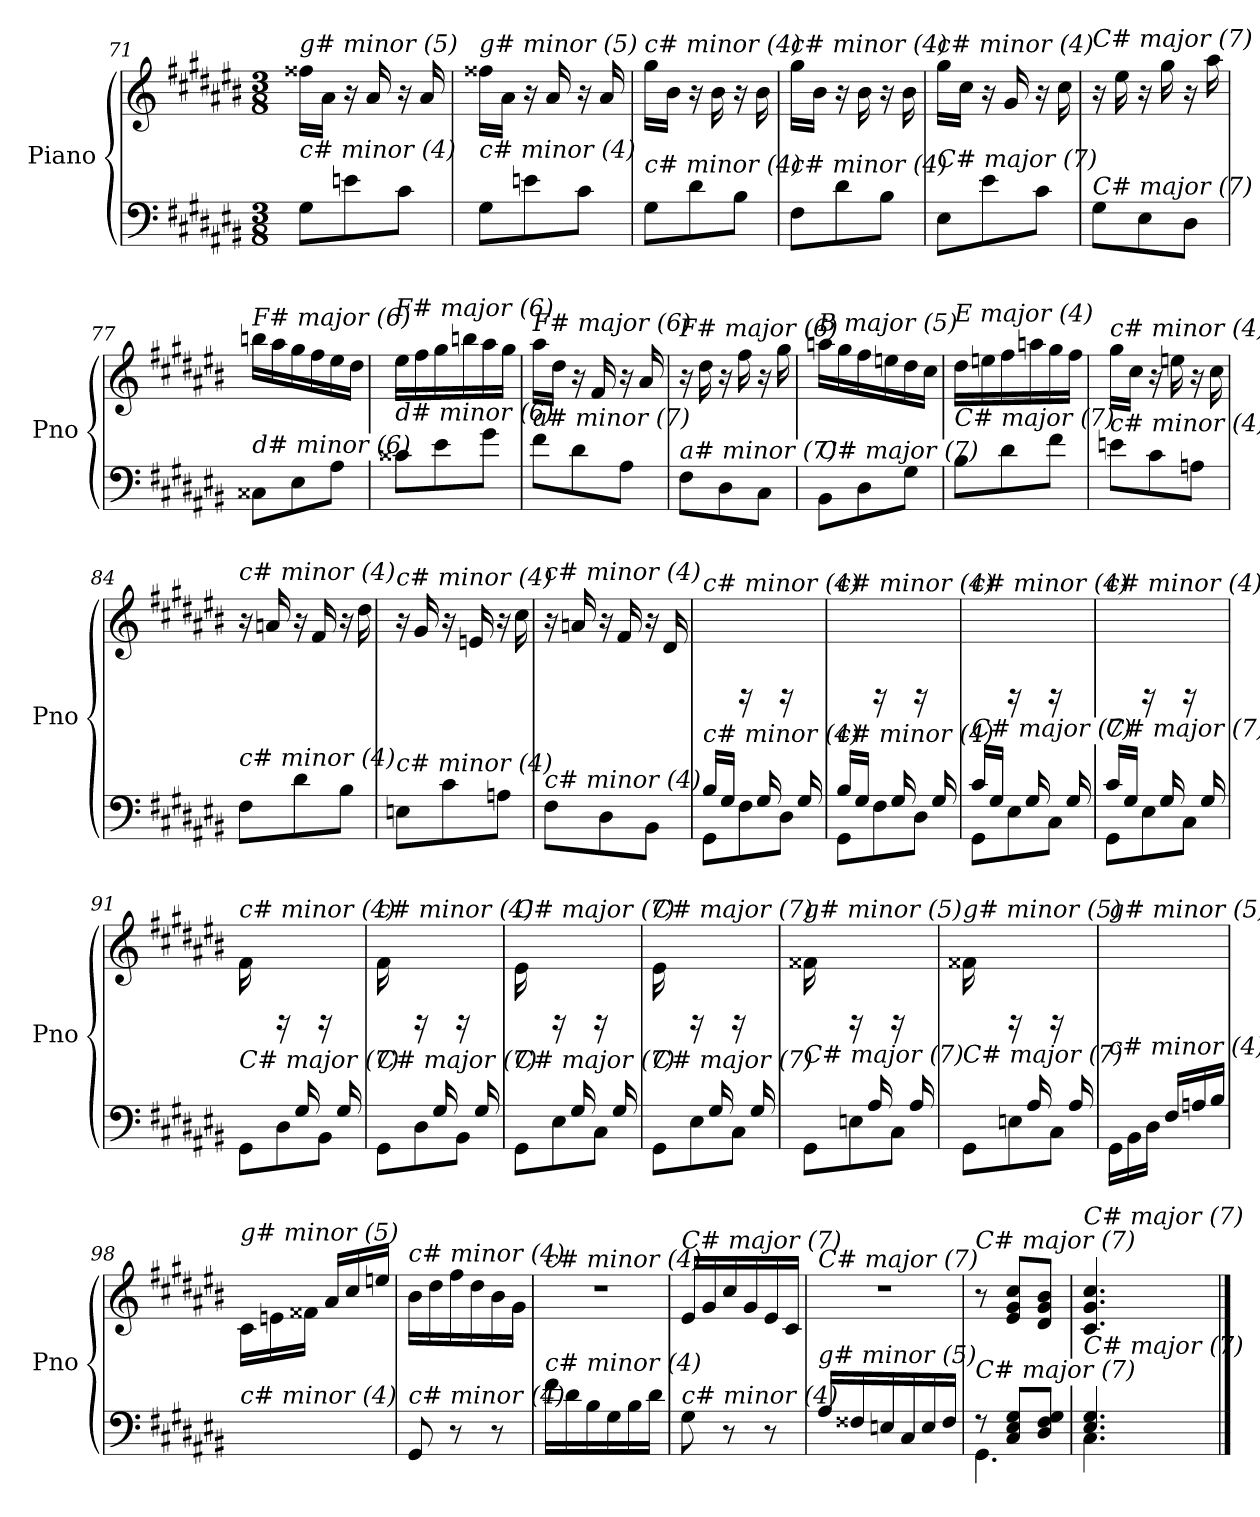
**kern	**kern
*part1	*part1
*staff2	*staff1
*I"Piano	*
*I'Pno	*
*clefF4	*clefG2
*k[f#c#g#d#a#e#b#]	*k[f#c#g#d#a#e#b#]
*M3/8	*M3/8
=71	=71
!	!LO:TX:i:t=g# minor (5)
!LO:TX:i:t=c# minor (4)	!
8G#\L	16ff##X\LL
.	16a#\JJ
8en\	16r
.	16a#/
8c#\J	16r
.	16a#/
!!LO:PB:g=z
=72	=72
!	!LO:TX:i:t=g# minor (5)
!LO:TX:i:t=c# minor (4)	!
8G#\L	16ff##X\LL
.	16a#\JJ
8en\	16r
.	16a#/
8c#\J	16r
.	16a#/
=73	=73
!	!LO:TX:i:t=c# minor (4)
!LO:TX:i:t=c# minor (4)	!
8G#\L	16gg#\LL
.	16b#\JJ
8d#\	16r
.	16b#\
8B#\J	16r
.	16b#\
=74	=74
!	!LO:TX:i:t=c# minor (4)
!LO:TX:i:t=c# minor (4)	!
8F#\L	16gg#\LL
.	16b#\JJ
8d#\	16r
.	16b#\
8B#\J	16r
.	16b#\
=75	=75
!	!LO:TX:i:t=c# minor (4)
!LO:TX:i:t=C# major (7)	!
8E#\L	16gg#\LL
.	16cc#\JJ
8e#\	16r
.	16g#/
8c#\J	16r
.	16cc#\
=76	=76
!	!LO:TX:i:t=C# major (7)
!LO:TX:i:t=C# major (7)	!
8G#\L	16r
.	16ee#\
8E#\	16r
.	16gg#\
8D#\J	16r
.	16aa#\
=77	=77
!	!LO:TX:i:t=F# major (6)
!LO:TX:i:t=d# minor (6)	!
8C##X\L	16bbn\LL
.	16aa#\
8E#\	16gg#\
.	16ff#\
8A#\J	16ee#\
.	16dd#\JJ
!!LO:LB:g=z
=78	=78
!	!LO:TX:i:t=F# major (6)
!LO:TX:i:t=d# minor (6)	!
8c##X\L	16ee#\LL
.	16ff#\
8e#\	16gg#\
.	16bbn\
8g#\J	16aa#\
.	16gg#\JJ
=79	=79
!	!LO:TX:i:t=F# major (6)
!LO:TX:i:t=a# minor (7)	!
8f#\L	16aa#\LL
.	16dd#\JJ
8d#\	16r
.	16f#/
8A#\J	16r
.	16a#/
=80	=80
!	!LO:TX:i:t=F# major (6)
!LO:TX:i:t=a# minor (7)	!
8F#\L	16r
.	16dd#\
8D#\	16r
.	16ff#\
8C#\J	16r
.	16gg#\
=81	=81
!	!LO:TX:i:t=B major (5)
!LO:TX:i:t=C# major (7)	!
8BB#\L	16aan\LL
.	16gg#\
8D#\	16ff#\
.	16een\
8G#\J	16dd#\
.	16cc#\JJ
=82	=82
!	!LO:TX:i:t=E major (4)
!LO:TX:i:t=C# major (7)	!
8B#\L	16dd#\LL
.	16een\
8d#\	16ff#\
.	16aan\
8f#\J	16gg#\
.	16ff#\JJ
=83	=83
!	!LO:TX:i:t=c# minor (4)
!LO:TX:i:t=c# minor (4)	!
8en\L	16gg#\LL
.	16cc#\JJ
8c#\	16r
.	16een\
8An\J	16r
.	16cc#\
!!LO:LB:g=z
=84	=84
!	!LO:TX:i:t=c# minor (4)
!LO:TX:i:t=c# minor (4)	!
8F#\L	16r
.	16an/
8d#\	16r
.	16f#/
8B#\J	16r
.	16dd#\
=85	=85
!	!LO:TX:i:t=c# minor (4)
!LO:TX:i:t=c# minor (4)	!
8En\L	16r
.	16g#/
8c#\	16r
.	16en/
8An\J	16r
.	16cc#\
=86	=86
!	!LO:TX:i:t=c# minor (4)
!LO:TX:i:t=c# minor (4)	!
8F#\L	16r
.	16an/
8D#\	16r
.	16f#/
8BB#\J	16r
.	16d#/
=87	=87
*^	*
!	!	!LO:TX:i:t=c# minor (4)
!LO:TX:i:t=c# minor (4)	!	!
16B#/LL	8GG#\L	8ryy
16G#/JJ	.	.
16ryy	8F#\	16rBB
16G#/	.	16ryy
16ryy	8D#\J	16rBB
16G#/	.	16ryy
=88	=88	=88
!	!	!LO:TX:i:t=c# minor (4)
!LO:TX:i:t=c# minor (4)	!	!
16B#/LL	8GG#\L	8ryy
16G#/JJ	.	.
16ryy	8F#\	16rBB
16G#/	.	16ryy
16ryy	8D#\J	16rBB
16G#/	.	16ryy
=89	=89	=89
!	!	!LO:TX:i:t=c# minor (4)
!LO:TX:i:t=C# major (7)	!	!
16c#/LL	8GG#\L	8ryy
16G#/JJ	.	.
16ryy	8E#\	16rBB
16G#/	.	16ryy
16ryy	8C#\J	16rBB
16G#/	.	16ryy
!!LO:LB:g=z
=90	=90	=90
!	!	!LO:TX:i:t=c# minor (4)
!LO:TX:i:t=C# major (7)	!	!
16c#/LL	8GG#\L	8ryy
16G#/JJ	.	.
16ryy	8E#\	16rBB
16G#/	.	16ryy
16ryy	8C#\J	16rBB
16G#/	.	16ryy
=91	=91	=91
!	!	!LO:TX:i:t=c# minor (4)
!LO:TX:i:t=C# major (7)	!	!
16ryy	8GG#\L	16f#\LL
16G#/JJ	.	16ryy
16ryy	8D#\	16rBB
16G#/	.	16ryy
16ryy	8BB#\J	16rBB
16G#/	.	16ryy
=92	=92	=92
!	!	!LO:TX:i:t=c# minor (4)
!LO:TX:i:t=C# major (7)	!	!
16ryy	8GG#\L	16f#\LL
16G#/JJ	.	16ryy
16ryy	8D#\	16rBB
16G#/	.	16ryy
16ryy	8BB#\J	16rBB
16G#/	.	16ryy
=93	=93	=93
!	!	!LO:TX:i:t=C# major (7)
!LO:TX:i:t=C# major (7)	!	!
16ryy	8GG#\L	16e#\LL
16G#/JJ	.	16ryy
16ryy	8E#\	16rBB
16G#/	.	16ryy
16ryy	8C#\J	16rBB
16G#/	.	16ryy
=94	=94	=94
!	!	!LO:TX:i:t=C# major (7)
!LO:TX:i:t=C# major (7)	!	!
16ryy	8GG#\L	16e#\LL
16G#/JJ	.	16ryy
16ryy	8E#\	16rBB
16G#/	.	16ryy
16ryy	8C#\J	16rBB
16G#/	.	16ryy
=95	=95	=95
!	!	!LO:TX:i:t=g# minor (5)
!LO:TX:i:t=C# major (7)	!	!
16ryy	8GG#\L	16f##X\LL
16A#/JJ	.	16ryy
16ryy	8En\	16rBB
16A#/	.	16ryy
16ryy	8C#\J	16rBB
16A#/	.	16ryy
!!LO:LB:g=z
=96	=96	=96
!	!	!LO:TX:i:t=g# minor (5)
!LO:TX:i:t=C# major (7)	!	!
16ryy	8GG#\L	16f##X\LL
16A#/JJ	.	16ryy
16ryy	8En\	16rBB
16A#/	.	16ryy
16ryy	8C#\J	16rBB
16A#/	.	16ryy
=97	=97	=97
!	!	!LO:TX:i:t=g# minor (5)
!LO:TX:i:t=c# minor (4)	!	!
8.ryy	16GG#\LL	8.ryy
.	16BB#\	.
.	16D#\JJ	.
16F#/LL	8.ryy	8.ryy
16An/	.	.
16B#/JJ	.	.
*v	*v	*
=98	=98
*	*^
!	!LO:TX:i:t=g# minor (5)	!
!LO:TX:i:t=c# minor (4)	!	!
8.ryy	8.ryy	16c#\LL
.	.	16en\
.	.	16f##X\JJ
8.ryy	16a#/LL	8.ryy
.	16cc#/	.
.	16een/JJ	.
*	*v	*v
=99	=99
!	!LO:TX:i:t=c# minor (4)
!LO:TX:i:t=c# minor (4)	!
8GG#/	16b#\LL
.	16dd#\
8r	16ff#\
.	16dd#\
8r	16b#\
.	16g#\JJ
!!LO:LB:g=z
=100	=100
!	!LO:TX:i:t=c# minor (4)
!LO:TX:i:t=c# minor (4)	!
16f#\LL	4.r
16d#\	.
16B#\	.
16G#\	.
16B#\	.
16d#\JJ	.
=101	=101
!	!LO:TX:i:t=C# major (7)
!LO:TX:i:t=c# minor (4)	!
8G#\	16e#/LL
.	16g#/
8r	16cc#/
.	16g#/
8r	16e#/
.	16c#/JJ
=102	=102
!	!LO:TX:i:t=C# major (7)
!LO:TX:i:t=g# minor (5)	!
16A#/LL	4.r
16F##X/	.
16En/	.
16C#/	.
16E/	.
16F##/JJ	.
=103	=103
*^	*
!	!	!LO:TX:i:t=C# major (7)
!LO:TX:i:t=C# major (7)	!	!
8r	4.GG#\	8r
8C#/ 8E#/ 8G#/L	.	8e#/ 8g#/ 8cc#/L
8D#/ 8F#/ 8G#/J	.	8d#/ 8g#/ 8b#/J
=104	=104	=104
!	!	!LO:TX:i:t=C# major (7)
!LO:TX:i:t=C# major (7)	!	!
4.E#/ 4.G#/	4.C#\	4.c#/ 4.g#/ 4.cc#/
*v	*v	*
==	==
*-	*-
